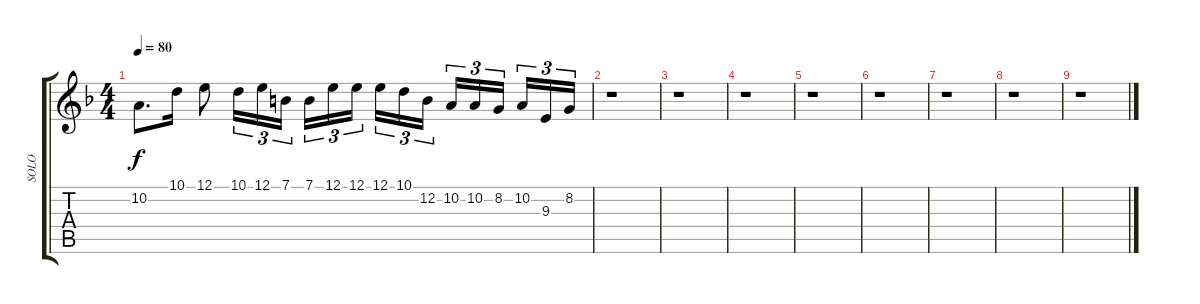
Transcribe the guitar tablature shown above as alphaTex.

\track ("SOLO" "SOLO") {instrument acousticgrandpiano}
\staff {score tabs}
\tuning (E4 B3 G3 D3 A2 E2) {hide}
\ts (4 4)
\tempo 80
\clef g2
\ks f
10.2{t}.8{d dy f} 10.1.16 12.1.8 10.1.16{tu (3 2)} 12.1.16{tu (3 2)} 7.1.16{tu (3 2)} 7.1.16{tu (3 2)} 12.1.16{tu (3 2)} 12.1.16{tu (3 2) beam splitsecondary} 12.1.16{tu (3 2)} 10.1.16{tu (3 2)} 12.2.16{tu (3 2)} 10.2.16{tu (3 2)} 10.2.16{tu (3 2)} 8.2.16{tu (3 2) beam splitsecondary} 10.2.16{tu (3 2)} 9.3.16{tu (3 2)} 8.2.16{tu (3 2)} |
r.1 |
r.1 |
r.1 |
r.1 |
r.1 |
r.1 |
r.1 |
r.1
